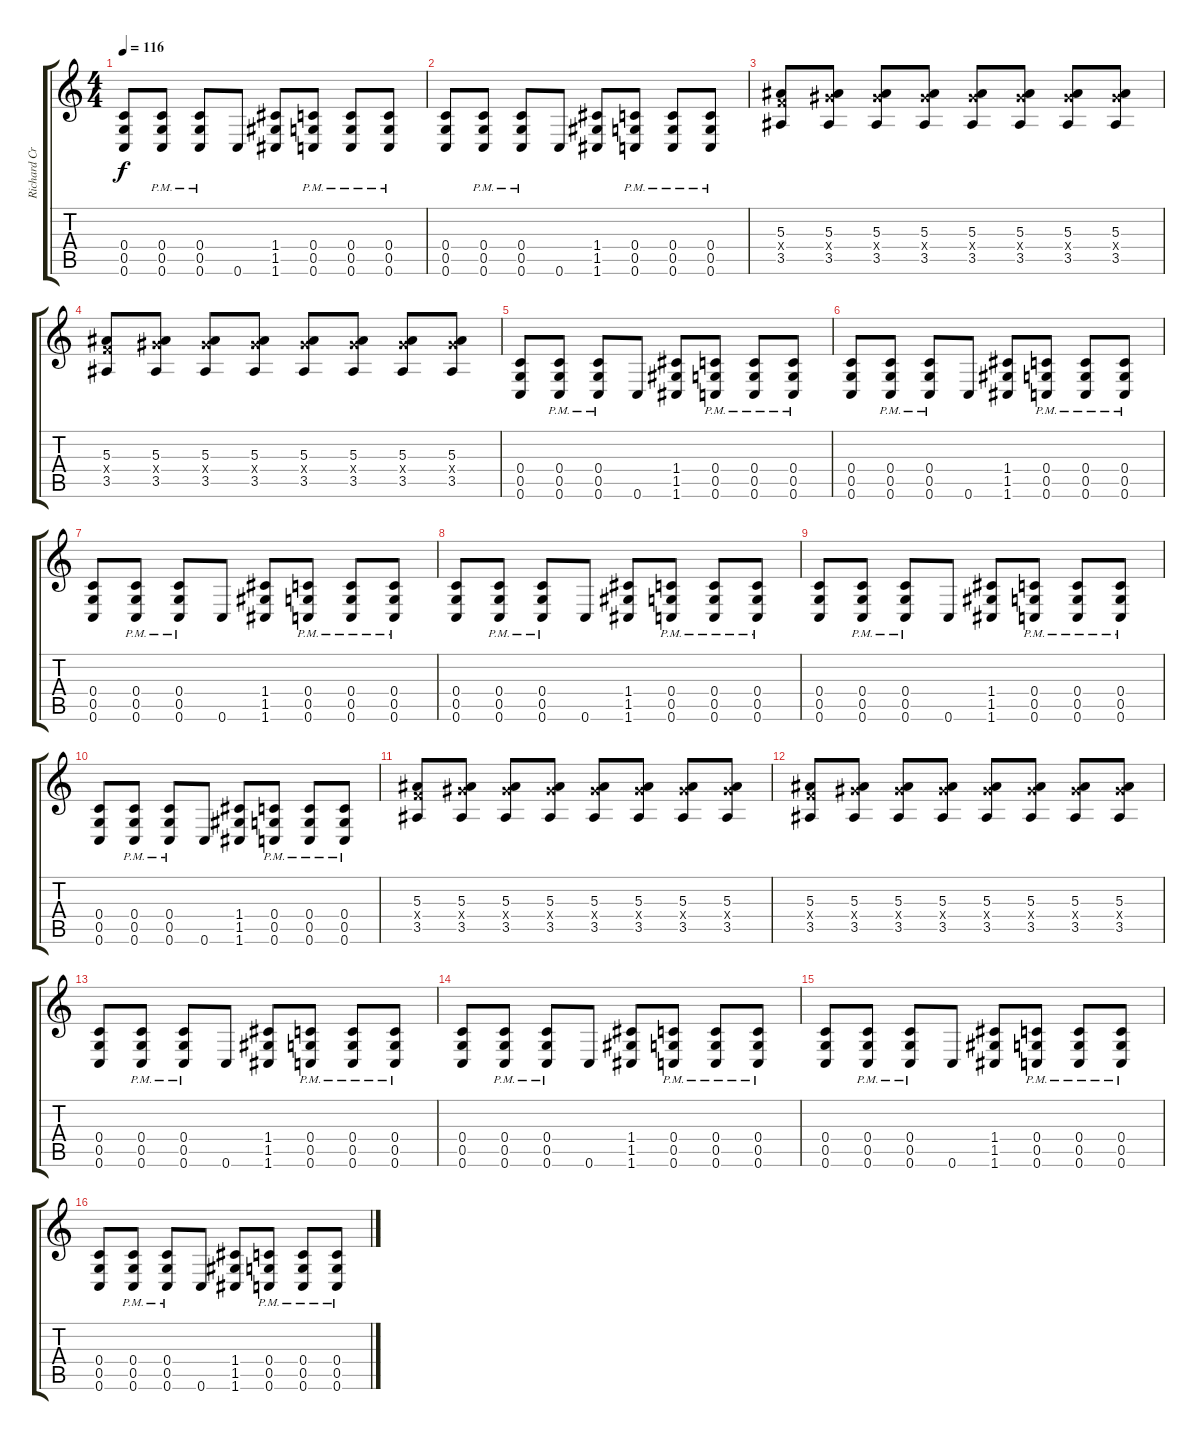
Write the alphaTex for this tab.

\track ("Richard Cruspe" "Richard Cr") {instrument distortionguitar}
\staff {score tabs}
\tuning (D4 A3 F3 C3 G2 C2) {hide}
\ts (4 4)
\tempo 116
\clef g2
\ks c
(0.4 0.5 0.6).8{dy f} (0.4{pm} 0.5{pm} 0.6{pm}).8 (0.4{pm} 0.5{pm} 0.6{pm}).8 0.6.8 (1.4 1.5 1.6).8 (0.4{pm} 0.5{pm} 0.6{pm}).8 (0.4{pm} 0.5{pm} 0.6{pm}).8 (0.4 0.5 0.6{pm}).8 |
(0.4 0.5 0.6).8 (0.4{pm} 0.5{pm} 0.6{pm}).8 (0.4{pm} 0.5{pm} 0.6{pm}).8 0.6.8 (1.4 1.5 1.6).8 (0.4{pm} 0.5{pm} 0.6{pm}).8 (0.4{pm} 0.5{pm} 0.6{pm}).8 (0.4 0.5 0.6{pm}).8 |
(5.3 5.4{x} 3.5).8 (5.3 8.4{x} 3.5).8 (5.3 8.4{x} 3.5).8 (5.3 8.4{x} 3.5).8 (5.3 8.4{x} 3.5).8 (5.3 8.4{x} 3.5).8 (5.3 8.4{x} 3.5).8 (5.3 8.4{x} 3.5).8 |
(5.3 5.4{x} 3.5).8 (5.3 8.4{x} 3.5).8 (5.3 8.4{x} 3.5).8 (5.3 8.4{x} 3.5).8 (5.3 8.4{x} 3.5).8 (5.3 8.4{x} 3.5).8 (5.3 8.4{x} 3.5).8 (5.3 8.4{x} 3.5).8 |
(0.4 0.5 0.6).8 (0.4{pm} 0.5{pm} 0.6{pm}).8 (0.4{pm} 0.5{pm} 0.6{pm}).8 0.6.8 (1.4 1.5 1.6).8 (0.4{pm} 0.5{pm} 0.6{pm}).8 (0.4{pm} 0.5{pm} 0.6{pm}).8 (0.4 0.5 0.6{pm}).8 |
(0.4 0.5 0.6).8 (0.4{pm} 0.5{pm} 0.6{pm}).8 (0.4{pm} 0.5{pm} 0.6{pm}).8 0.6.8 (1.4 1.5 1.6).8 (0.4{pm} 0.5{pm} 0.6{pm}).8 (0.4{pm} 0.5{pm} 0.6{pm}).8 (0.4 0.5 0.6{pm}).8 |
(0.4 0.5 0.6).8{instrument distortionguitar} (0.4{pm} 0.5{pm} 0.6{pm}).8 (0.4{pm} 0.5{pm} 0.6{pm}).8 0.6.8 (1.4 1.5 1.6).8 (0.4{pm} 0.5{pm} 0.6{pm}).8 (0.4{pm} 0.5{pm} 0.6{pm}).8 (0.4 0.5 0.6{pm}).8 |
(0.4 0.5 0.6).8 (0.4{pm} 0.5{pm} 0.6{pm}).8 (0.4{pm} 0.5{pm} 0.6{pm}).8 0.6.8 (1.4 1.5 1.6).8 (0.4{pm} 0.5{pm} 0.6{pm}).8 (0.4{pm} 0.5{pm} 0.6{pm}).8 (0.4 0.5 0.6{pm}).8 |
(0.4 0.5 0.6).8 (0.4{pm} 0.5{pm} 0.6{pm}).8 (0.4{pm} 0.5{pm} 0.6{pm}).8 0.6.8 (1.4 1.5 1.6).8 (0.4{pm} 0.5{pm} 0.6{pm}).8 (0.4{pm} 0.5{pm} 0.6{pm}).8 (0.4 0.5 0.6{pm}).8 |
(0.4 0.5 0.6).8 (0.4{pm} 0.5{pm} 0.6{pm}).8 (0.4{pm} 0.5{pm} 0.6{pm}).8 0.6.8 (1.4 1.5 1.6).8 (0.4{pm} 0.5{pm} 0.6{pm}).8 (0.4{pm} 0.5{pm} 0.6{pm}).8 (0.4 0.5 0.6{pm}).8 |
(5.3 5.4{x} 3.5).8 (5.3 8.4{x} 3.5).8 (5.3 8.4{x} 3.5).8 (5.3 8.4{x} 3.5).8 (5.3 8.4{x} 3.5).8 (5.3 8.4{x} 3.5).8 (5.3 8.4{x} 3.5).8 (5.3 8.4{x} 3.5).8 |
(5.3 5.4{x} 3.5).8 (5.3 8.4{x} 3.5).8 (5.3 8.4{x} 3.5).8 (5.3 8.4{x} 3.5).8 (5.3 8.4{x} 3.5).8 (5.3 8.4{x} 3.5).8 (5.3 8.4{x} 3.5).8 (5.3 8.4{x} 3.5).8 |
(0.4 0.5 0.6).8 (0.4{pm} 0.5{pm} 0.6{pm}).8 (0.4{pm} 0.5{pm} 0.6{pm}).8 0.6.8 (1.4 1.5 1.6).8 (0.4{pm} 0.5{pm} 0.6{pm}).8 (0.4{pm} 0.5{pm} 0.6{pm}).8 (0.4 0.5 0.6{pm}).8 |
(0.4 0.5 0.6).8 (0.4{pm} 0.5{pm} 0.6{pm}).8 (0.4{pm} 0.5{pm} 0.6{pm}).8 0.6.8 (1.4 1.5 1.6).8 (0.4{pm} 0.5{pm} 0.6{pm}).8 (0.4{pm} 0.5{pm} 0.6{pm}).8 (0.4 0.5 0.6{pm}).8 |
(0.4 0.5 0.6).8 (0.4{pm} 0.5{pm} 0.6{pm}).8 (0.4{pm} 0.5{pm} 0.6{pm}).8 0.6.8 (1.4 1.5 1.6).8 (0.4{pm} 0.5{pm} 0.6{pm}).8 (0.4{pm} 0.5{pm} 0.6{pm}).8 (0.4 0.5 0.6{pm}).8 |
(0.4 0.5 0.6).8 (0.4{pm} 0.5{pm} 0.6{pm}).8 (0.4{pm} 0.5{pm} 0.6{pm}).8 0.6.8 (1.4 1.5 1.6).8 (0.4{pm} 0.5{pm} 0.6{pm}).8 (0.4{pm} 0.5{pm} 0.6{pm}).8 (0.4 0.5 0.6{pm}).8
